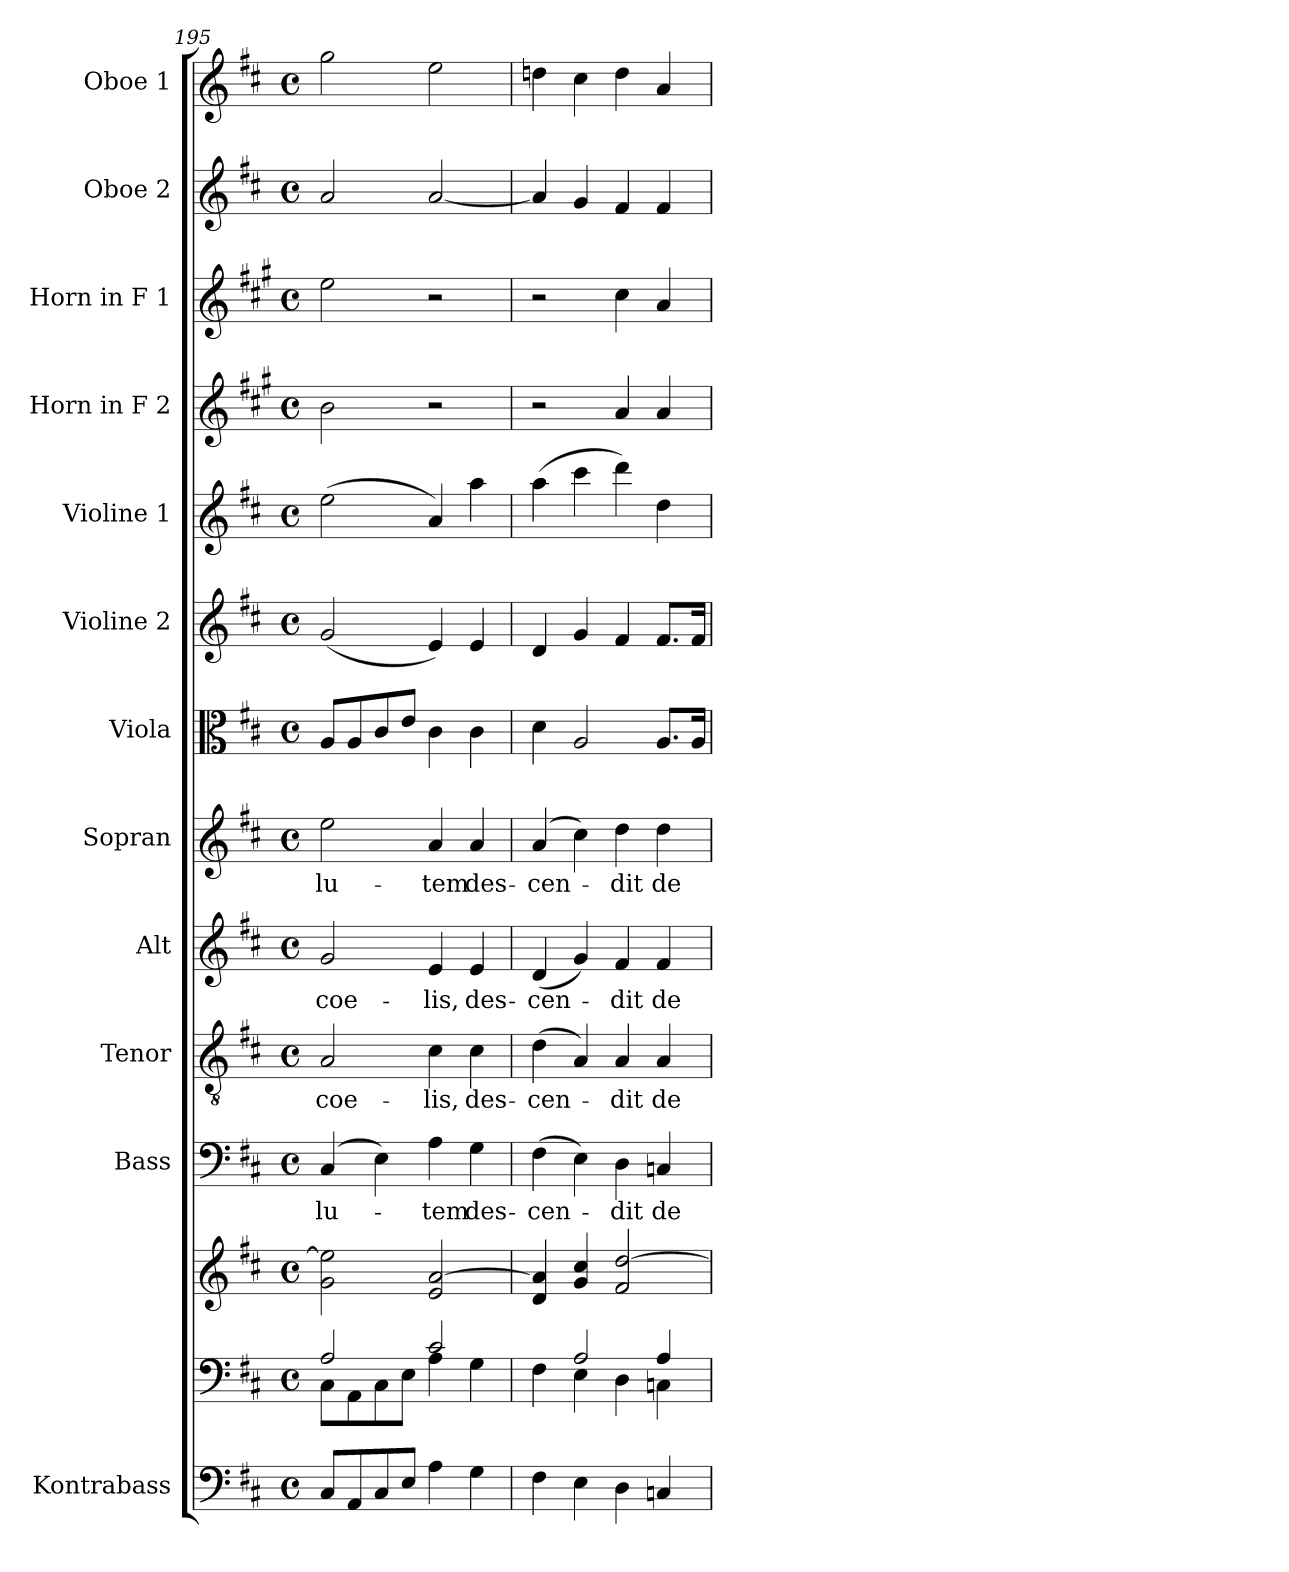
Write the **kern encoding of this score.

**kern	**kern	**kern	**kern	**text	**kern	**text	**kern	**text	**kern	**text	**kern	**kern	**kern	**kern	**kern	**kern	**kern
*part13	*part12	*part12	*part11	*part11	*part10	*part10	*part9	*part9	*part8	*part8	*part7	*part6	*part5	*part4	*part3	*part2	*part1
*staff14	*staff13	*staff12	*staff11	*staff11	*staff10	*staff10	*staff9	*staff9	*staff8	*staff8	*staff7	*staff6	*staff5	*staff4	*staff3	*staff2	*staff1
*I"Kontrabass	*	*	*I"Bass	*	*I"Tenor	*	*I"Alt	*	*I"Sopran	*	*I"Viola	*I"Violine 2	*I"Violine 1	*I"Horn in F 2	*I"Horn in F 1	*I"Oboe 2	*I"Oboe 1
*I'Kb.	*	*	*I'B.	*	*I'T.	*	*I'A.	*	*I'S.	*	*I'Vla.	*I'Vl. 2	*I'Vl. 1	*	*	*I'Ob. 2	*I'Ob. 1
*clefF4	*clefF4	*clefG2	*clefF4	*	*clefGv2	*	*clefG2	*	*clefG2	*	*clefC3	*clefG2	*clefG2	*clefG2	*clefG2	*clefG2	*clefG2
*ITrd7c12	*	*	*	*	*	*	*	*	*	*	*	*	*	*ITrd4c7	*ITrd4c7	*	*
*k[f#c#]	*k[f#c#]	*k[f#c#]	*k[f#c#]	*	*k[f#c#]	*	*k[f#c#]	*	*k[f#c#]	*	*k[f#c#]	*k[f#c#]	*k[f#c#]	*k[f#c#]	*k[f#c#]	*k[f#c#]	*k[f#c#]
*D:	*D:	*D:	*D:	*	*D:	*	*D:	*	*D:	*	*D:	*D:	*D:	*D:	*D:	*D:	*D:
*M4/4	*M4/4	*M4/4	*M4/4	*	*M4/4	*	*M4/4	*	*M4/4	*	*M4/4	*M4/4	*M4/4	*M4/4	*M4/4	*M4/4	*M4/4
*met(c)	*met(c)	*met(c)	*met(c)	*	*met(c)	*	*met(c)	*	*met(c)	*	*met(c)	*met(c)	*met(c)	*met(c)	*met(c)	*met(c)	*met(c)
=195	=195	=195	=195	=195	=195	=195	=195	=195	=195	=195	=195	=195	=195	=195	=195	=195	=195
*	*^	*	*	*	*	*	*	*	*	*	*	*	*	*	*	*	*
!	!	!	!	!	!LO:LY:b	!	!LO:LY:b	!	!LO:LY:b	!	!LO:LY:b	!	!	!	!	!	!	!
8CC#/L	2A/	8C#\L	2g\ 2ee\]	(4C#/	-lu-	2A/	coe-	2g/	coe-	2ee\	-lu-	8A/L	(<2g/	(>2ee\	2e\	2a\	2a/	2gg\
8AAA/	.	8AA\	.	.	.	.	.	.	.	.	.	8A/	.	.	.	.	.	.
8CC#/	.	8C#\	.	4E\)	.	.	.	.	.	.	.	8c#/	.	.	.	.	.	.
8EE/J	.	8E\J	.	.	.	.	.	.	.	.	.	8e/J	.	.	.	.	.	.
!	!	!	!	!	!LO:LY:b	!	!LO:LY:b	!	!LO:LY:b	!	!LO:LY:b	!	!	!	!	!	!	!
4AA\	2c#/	4A\	2e/ [2a/	4A\	-tem	4c#\	-lis,	4e/	-lis,	4a/	-tem	4c#\	4e/)	4a/)	2r	2r	[2a/	2ee\
!	!	!	!	!	!LO:LY:b	!	!LO:LY:b	!	!LO:LY:b	!	!LO:LY:b	!	!	!	!	!	!	!
4GG\	.	4G\	.	4G\	des-	4c#\	des-	4e/	des-	4a/	des-	4c#\	4e/	4aa\	.	.	.	.
=196	=196	=196	=196	=196	=196	=196	=196	=196	=196	=196	=196	=196	=196	=196	=196	=196	=196	=196
!	!	!	!	!	!LO:LY:b	!	!LO:LY:b	!	!LO:LY:b	!	!LO:LY:b	!	!	!	!	!	!	!
4FF#\	4ryy	4F#\	4d/ 4a/]	(>4F#\	-cen-	(>4d\	-cen-	(<4d/	-cen-	(4a/	-cen-	4d\	4d/	(>4aa\	2r	2r	4a/]	4ddn\
4EE\	2A/	4E\	4g/ 4cc#/	4E\)	.	4A/)	.	4g/)	.	4cc#\)	.	2A/	4g/	4ccc#\	.	.	4g/	4cc#\
!	!	!	!	!	!LO:LY:b	!	!LO:LY:b	!	!LO:LY:b	!	!LO:LY:b	!	!	!	!	!	!	!
4DD\	.	4D\	2f#/ [2dd/	4D\	-dit	4A/	-dit	4f#/	-dit	4dd\	-dit	.	4f#/	4ddd\)	4d/	4f#\	4f#/	4dd\
!	!	!	!	!	!LO:LY:b	!	!LO:LY:b	!	!LO:LY:b	!	!LO:LY:b	!	!	!	!	!	!	!
4CCn/	4A/	4Cn\	.	4Cn/	de	4A/	de	4f#/	de	4dd\	de	8.A/L	8.f#/L	4dd\	4d/	4d/	4f#/	4a/
.	.	.	.	.	.	.	.	.	.	.	.	16A/Jk	16f#/Jk	.	.	.	.	.
*	*v	*v	*	*	*	*	*	*	*	*	*	*	*	*	*	*	*	*
=	=	=	=	=	=	=	=	=	=	=	=	=	=	=	=	=	=
*-	*-	*-	*-	*-	*-	*-	*-	*-	*-	*-	*-	*-	*-	*-	*-	*-	*-
